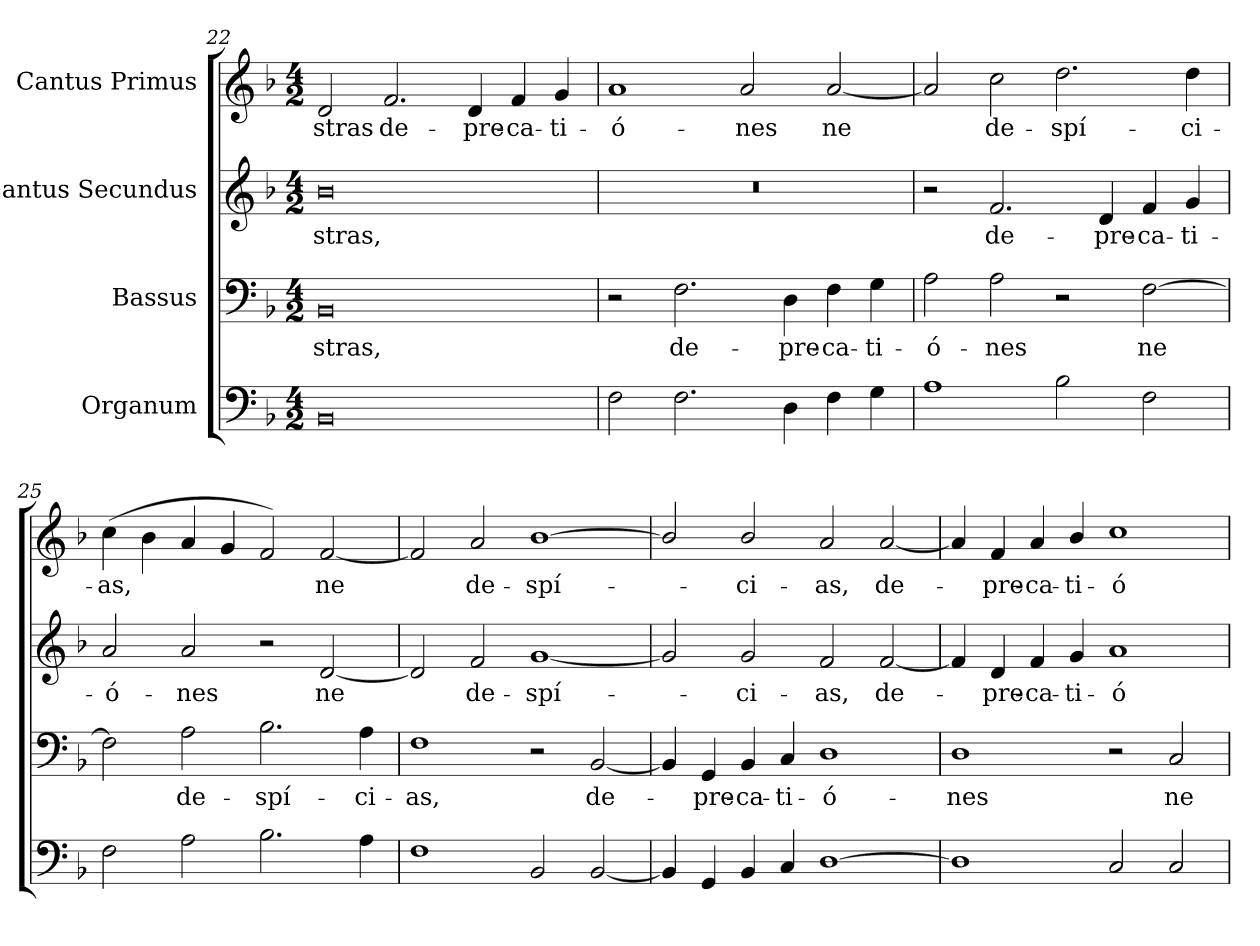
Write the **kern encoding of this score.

**kern	**kern	**text	**kern	**text	**kern	**text
*part4	*part3	*part3	*part2	*part2	*part1	*part1
*staff4	*staff3	*staff3	*staff2	*staff2	*staff1	*staff1
*I"Organum	*I"Bassus	*	*I"Cantus Secundus	*	*I"Cantus Primus	*
!!LO:LB:g=z
*clefF4	*clefF4	*	*clefG2	*	*clefG2	*
*k[b-]	*k[b-]	*	*k[b-]	*	*k[b-]	*
*F:	*F:	*	*F:	*	*F:	*
*M4/2	*M4/2	*	*M4/2	*	*M4/2	*
=22	=22	=22	=22	=22	=22	=22
!	!	!LO:LY:b	!	!	!	!
!	!	!	!	!LO:LY:b	!	!
!	!	!	!	!	!	!LO:LY:b
0BB-	0BB-	-stras,	0b-	-stras,	2d/	-stras
!	!	!	!	!	!	!LO:LY:b
.	.	.	.	.	2.f/	de-
!	!	!	!	!	!	!LO:LY:b
.	.	.	.	.	4d/	-pre-
!	!	!	!	!	!	!LO:LY:b
.	.	.	.	.	4f/	-ca-
!	!	!	!	!	!	!LO:LY:b
.	.	.	.	.	4g/	-ti-
=23	=23	=23	=23	=23	=23	=23
!	!	!	!	!	!	!LO:LY:b
2F\	2r	.	0r	.	1a	-ó-
!	!	!LO:LY:b	!	!	!	!
2.F\	2.F\	de-	.	.	.	.
!	!	!	!	!	!	!LO:LY:b
.	.	.	.	.	2a/	-nes
!	!	!LO:LY:b	!	!	!	!
4D\	4D\	-pre-	.	.	.	.
!	!	!LO:LY:b	!	!	!	!
!	!	!	!	!	!	!LO:LY:b
4F\	4F\	-ca-	.	.	[<2a/	ne
!	!	!LO:LY:b	!	!	!	!
4G\	4G\	-ti-	.	.	.	.
=24	=24	=24	=24	=24	=24	=24
!	!	!LO:LY:b	!	!	!	!
1A	2A\	-ó-	2r	.	2a/]	.
!	!	!LO:LY:b	!	!	!	!
!	!	!	!	!LO:LY:b	!	!
!	!	!	!	!	!	!LO:LY:b
.	2A\	-nes	2.f/	de-	2cc\	de-
!	!	!	!	!	!	!LO:LY:b
2B-\	2r	.	.	.	2.dd\	-spí-
!	!	!	!	!LO:LY:b	!	!
.	.	.	4d/	-pre-	.	.
!	!	!LO:LY:b	!	!	!	!
!	!	!	!	!LO:LY:b	!	!
2F\	[>2F\	ne	4f/	-ca-	.	.
!	!	!	!	!LO:LY:b	!	!
!	!	!	!	!	!	!LO:LY:b
.	.	.	4g/	-ti-	4dd\	-ci-
=25	=25	=25	=25	=25	=25	=25
!	!	!	!	!LO:LY:b	!	!
!	!	!	!	!	!	!LO:LY:b
2F\	2F\]	.	2a/	-ó-	(4cc\	-as,
.	.	.	.	.	4b-\	.
!	!	!LO:LY:b	!	!	!	!
!	!	!	!	!LO:LY:b	!	!
2A\	2A\	de-	2a/	-nes	4a/	.
.	.	.	.	.	4g/	.
!	!	!LO:LY:b	!	!	!	!
2.B-\	2.B-\	-spí-	2r	.	2f/)	.
!	!	!	!	!LO:LY:b	!	!
!	!	!	!	!	!	!LO:LY:b
.	.	.	[<2d/	ne	[<2f/	ne
!	!	!LO:LY:b	!	!	!	!
4A\	4A\	-ci-	.	.	.	.
=26	=26	=26	=26	=26	=26	=26
!	!	!LO:LY:b	!	!	!	!
1F	1F	-as,	2d/]	.	2f/]	.
!	!	!	!	!LO:LY:b	!	!
!	!	!	!	!	!	!LO:LY:b
.	.	.	2f/	de-	2a/	de-
!	!	!	!	!LO:LY:b	!	!
!	!	!	!	!	!	!LO:LY:b
2BB-/	2r	.	[<1g	-spí-	[<1b-	-spí-
!	!	!LO:LY:b	!	!	!	!
[<2BB-/	[<2BB-/	de-	.	.	.	.
!!LO:PB:g=z
=27	=27	=27	=27	=27	=27	=27
4BB-/]	4BB-/]	.	2g/]	.	2b-/]	.
!	!	!LO:LY:b	!	!	!	!
4GG/	4GG/	-pre-	.	.	.	.
!	!	!LO:LY:b	!	!	!	!
!	!	!	!	!LO:LY:b	!	!
!	!	!	!	!	!	!LO:LY:b
4BB-/	4BB-/	-ca-	2g/	-ci-	2b-/	-ci-
!	!	!LO:LY:b	!	!	!	!
4C/	4C/	-ti-	.	.	.	.
!	!	!LO:LY:b	!	!	!	!
!	!	!	!	!LO:LY:b	!	!
!	!	!	!	!	!	!LO:LY:b
[<1D	1D	-ó-	2f/	-as,	2a/	-as,
!	!	!	!	!LO:LY:b	!	!
!	!	!	!	!	!	!LO:LY:b
.	.	.	[<2f/	de-	[<2a/	de-
=28	=28	=28	=28	=28	=28	=28
!	!	!LO:LY:b	!	!	!	!
1D]	1D	-nes	4f/]	.	4a/]	.
!	!	!	!	!LO:LY:b	!	!
!	!	!	!	!	!	!LO:LY:b
.	.	.	4d/	-pre-	4f/	-pre-
!	!	!	!	!LO:LY:b	!	!
!	!	!	!	!	!	!LO:LY:b
.	.	.	4f/	-ca-	4a/	-ca-
!	!	!	!	!LO:LY:b	!	!
!	!	!	!	!	!	!LO:LY:b
.	.	.	4g/	-ti-	4b-/	-ti-
!	!	!	!	!LO:LY:b	!	!
!	!	!	!	!	!	!LO:LY:b
2C/	2r	.	1a	-ó-	1cc	-ó-
!	!	!LO:LY:b	!	!	!	!
2C/	2C/	ne	.	.	.	.
=	=	=	=	=	=	=
*-	*-	*-	*-	*-	*-	*-
